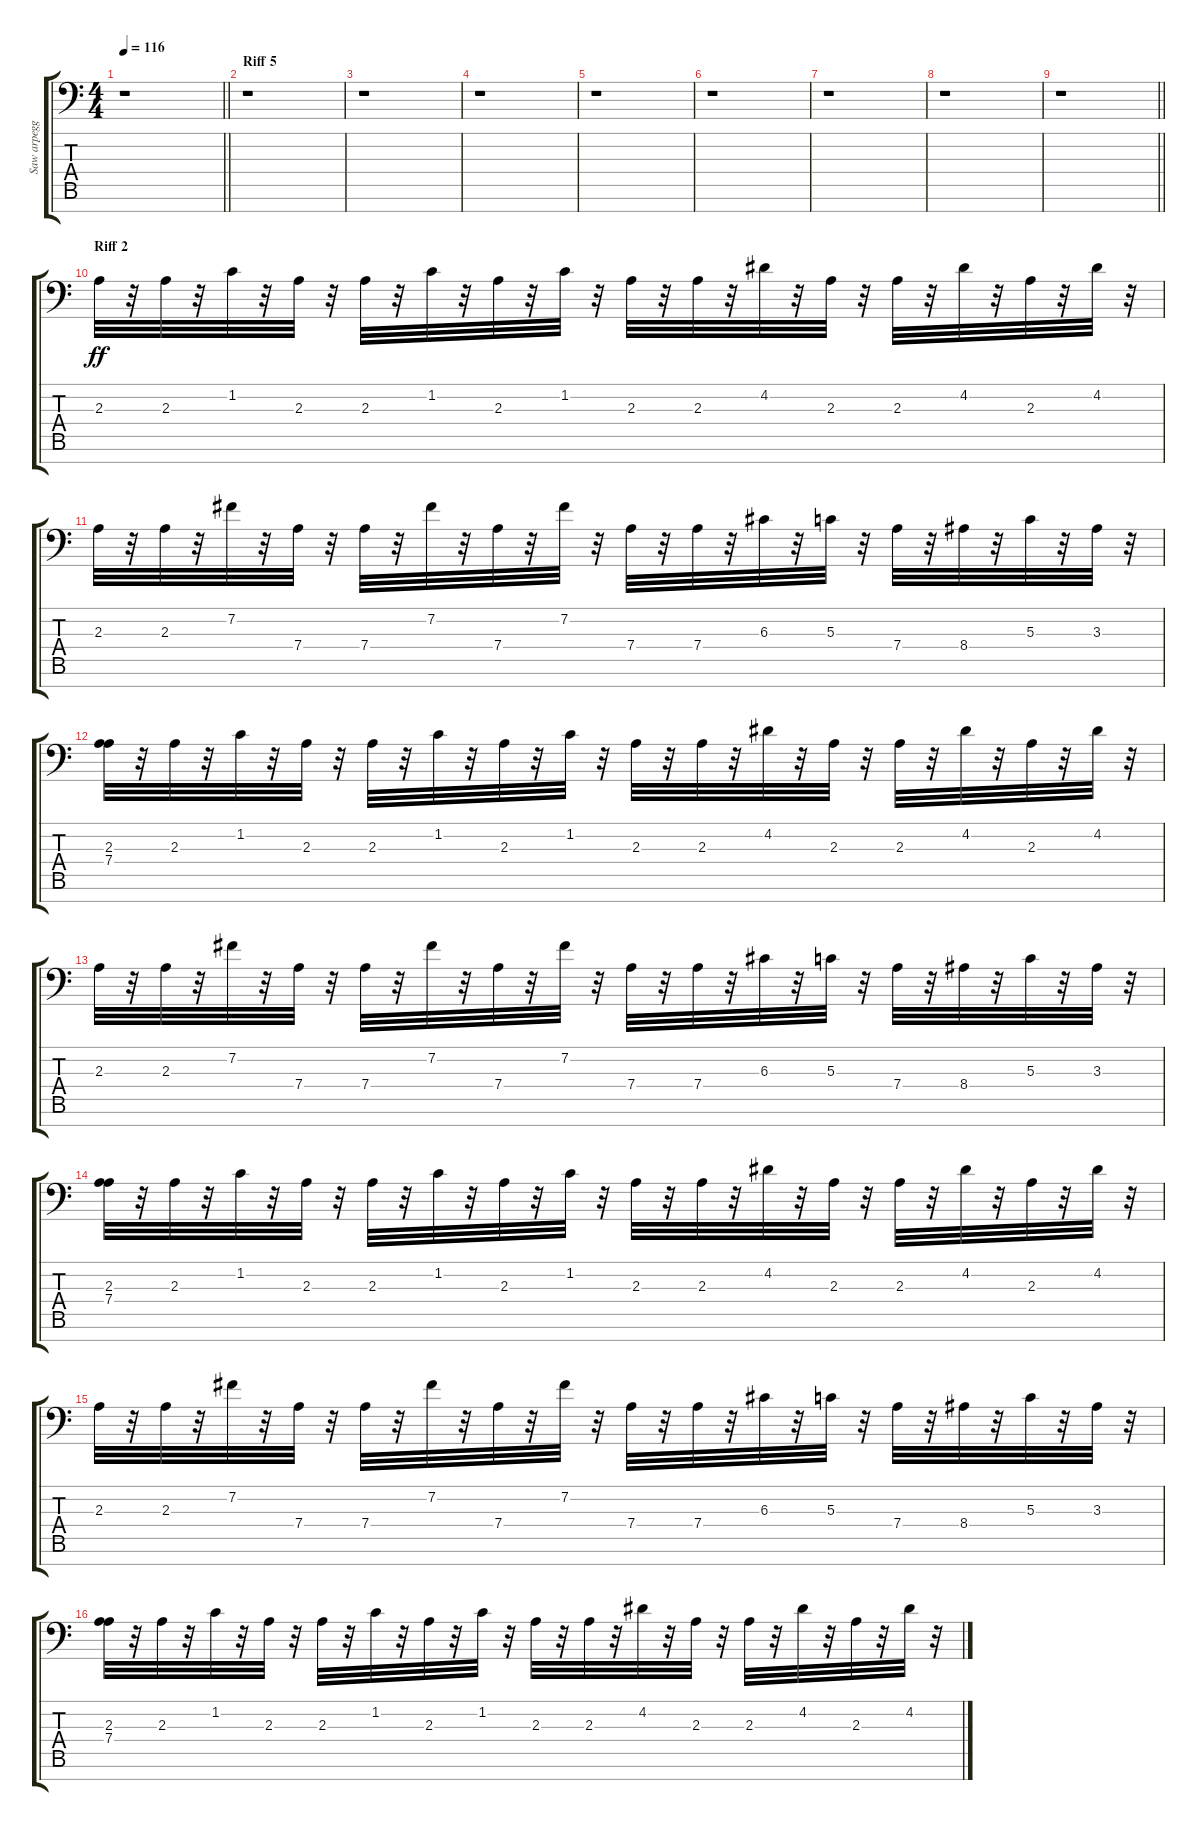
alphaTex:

\track ("Saw arpeggio" "Saw arpegg") {instrument lead2sawtooth}
\staff {score tabs}
\tuning (C8 B3 G3 D3 A2 E2 A-1) {hide}
\ts (4 4)
\tempo 116
\clef f4
\barLineRight lightlight
\ks c
r.1{dy ff} |
\section ("" "Riff 5")
r.1 |
r.1 |
r.1 |
r.1 |
r.1 |
r.1 |
r.1 |
\barLineRight lightlight
r.1 |
\section ("" "Riff 2")
2.3.32 r.32 2.3.32 r.32 1.2.32 r.32 2.3.32 r.32 2.3.32 r.32 1.2.32 r.32 2.3.32 r.32 1.2.32 r.32 2.3.32 r.32 2.3.32 r.32 4.2.32 r.32 2.3.32 r.32 2.3.32 r.32 4.2.32 r.32 2.3.32 r.32 4.2.32 r.32 |
2.3.32 r.32 2.3.32 r.32 7.2.32 r.32 7.4.32 r.32 7.4.32 r.32 7.2.32 r.32 7.4.32 r.32 7.2.32 r.32 7.4.32 r.32 7.4.32 r.32 6.3.32 r.32 5.3.32 r.32 7.4.32 r.32 8.4.32 r.32 5.3.32 r.32 3.3.32 r.32 |
(2.3 7.4).32 r.32 2.3.32 r.32 1.2.32 r.32 2.3.32 r.32 2.3.32 r.32 1.2.32 r.32 2.3.32 r.32 1.2.32 r.32 2.3.32 r.32 2.3.32 r.32 4.2.32 r.32 2.3.32 r.32 2.3.32 r.32 4.2.32 r.32 2.3.32 r.32 4.2.32 r.32 |
2.3.32 r.32 2.3.32 r.32 7.2.32 r.32 7.4.32 r.32 7.4.32 r.32 7.2.32 r.32 7.4.32 r.32 7.2.32 r.32 7.4.32 r.32 7.4.32 r.32 6.3.32 r.32 5.3.32 r.32 7.4.32 r.32 8.4.32 r.32 5.3.32 r.32 3.3.32 r.32 |
(2.3 7.4).32 r.32 2.3.32 r.32 1.2.32 r.32 2.3.32 r.32 2.3.32 r.32 1.2.32 r.32 2.3.32 r.32 1.2.32 r.32 2.3.32 r.32 2.3.32 r.32 4.2.32 r.32 2.3.32 r.32 2.3.32 r.32 4.2.32 r.32 2.3.32 r.32 4.2.32 r.32 |
2.3.32 r.32 2.3.32 r.32 7.2.32 r.32 7.4.32 r.32 7.4.32 r.32 7.2.32 r.32 7.4.32 r.32 7.2.32 r.32 7.4.32 r.32 7.4.32 r.32 6.3.32 r.32 5.3.32 r.32 7.4.32 r.32 8.4.32 r.32 5.3.32 r.32 3.3.32 r.32 |
(2.3 7.4).32 r.32 2.3.32 r.32 1.2.32 r.32 2.3.32 r.32 2.3.32 r.32 1.2.32 r.32 2.3.32 r.32 1.2.32 r.32 2.3.32 r.32 2.3.32 r.32 4.2.32 r.32 2.3.32 r.32 2.3.32 r.32 4.2.32 r.32 2.3.32 r.32 4.2.32 r.32
